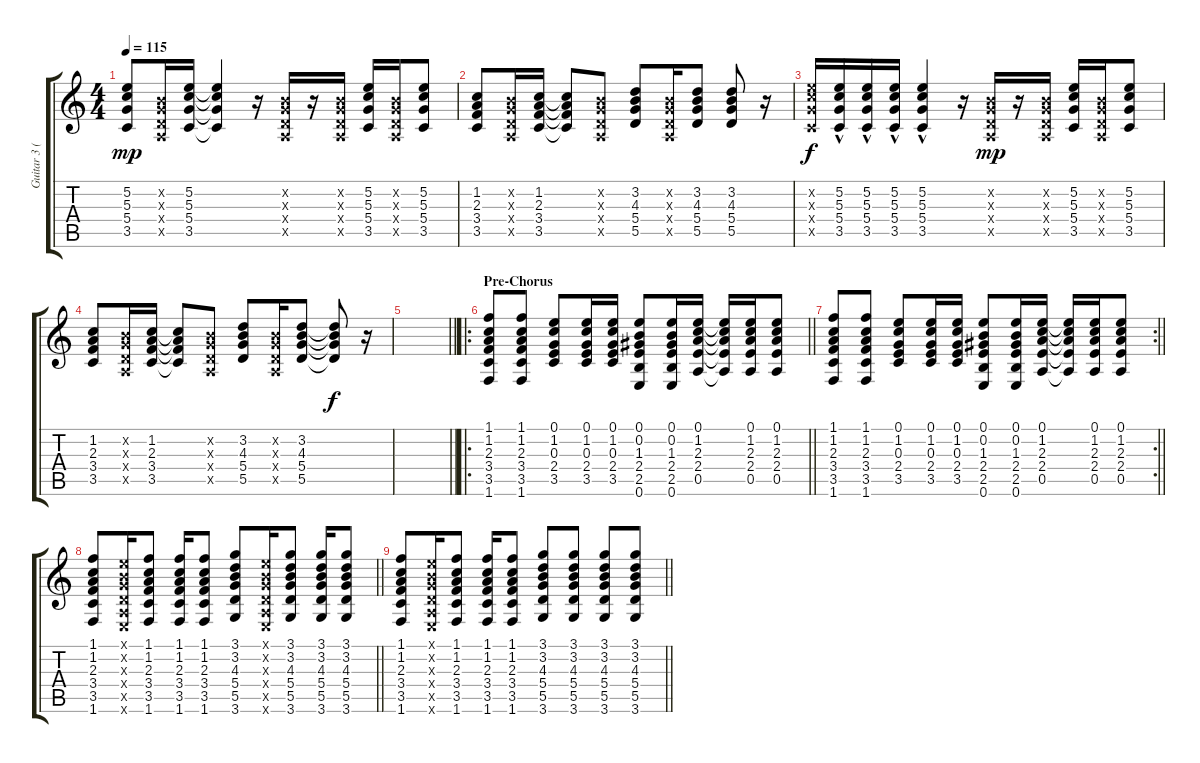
\track ("Guitar 3 (Dist)" "Guitar 3 (") {instrument overdrivenguitar}
\staff {score tabs}
\tuning (E4 B3 G3 D3 A2 E2) {hide}
\ts (4 4)
\tempo 115
\clef g2
\ks c
(5.2 5.3 5.4 3.5).8{dy mp} (0.2{x} 0.3{x} 0.4{x} 0.5{x}).16 (5.2 5.3 5.4 3.5).16 (5.2{t} 5.3{t} 5.4{t} 3.5{t}).4 r.16 (0.2{x} 0.3{x} 0.4{x} 0.5{x}).16 r.16 (0.2{x} 0.3{x} 0.4{x} 0.5{x}).16 (5.2 5.3 5.4 3.5).16 (0.2{x} 0.3{x} 0.4{x} 0.5{x}).16 (5.2 5.3 5.4 3.5).8 |
(1.2 2.3 3.4 3.5).8 (0.2{x} 0.3{x} 0.4{x} 0.5{x}).16 (1.2 2.3 3.4 3.5).16 (1.2{t} 2.3{t} 3.4{t} 3.5{t}).8 (0.2{x} 0.3{x} 0.4{x} 0.5{x}).8 (3.2 4.3 5.4 5.5).8 (0.2{x} 0.3{x} 0.4{x} 0.5{x}).16 (3.2 4.3 5.4 5.5).8 (3.2 4.3 5.4 5.5).8 r.16 |
(5.2{x} 5.3{x} 5.4{x} 3.5{x}).16{dy f} (5.2{hac} 5.3{hac} 5.4{hac} 3.5{hac}).16 (5.2{hac} 5.3{hac} 5.4{hac} 3.5{hac}).16 (5.2{hac} 5.3{hac} 5.4{hac} 3.5{hac}).16 (5.2{hac} 5.3{hac} 5.4{hac} 3.5{hac}).4 r.16 (0.2{x} 0.3{x} 0.4{x} 0.5{x}).16{dy mp} r.16 (0.2{x} 0.3{x} 0.4{x} 0.5{x}).16 (5.2 5.3 5.4 3.5).16 (0.2{x} 0.3{x} 0.4{x} 0.5{x}).16 (5.2 5.3 5.4 3.5).8 |
(1.2 2.3 3.4 3.5).8 (0.2{x} 0.3{x} 0.4{x} 0.5{x}).16 (1.2 2.3 3.4 3.5).16 (1.2{t} 2.3{t} 3.4{t} 3.5{t}).8 (0.2{x} 0.3{x} 0.4{x} 0.5{x}).8 (3.2 4.3 5.4 5.5).8 (0.2{x} 0.3{x} 0.4{x} 0.5{x}).16 (3.2 4.3 5.4 5.5).8 (3.2{t} 4.3{t} 5.4{t} 5.5{t}).8{dy f} r.16 |
\barLineRight lightlight
|
\ro
\section ("" "Pre-Chorus")
\barLineRight lightlight
(1.1 1.2 2.3 3.4 3.5 1.6).8 (1.1 1.2 2.3 3.4 3.5 1.6).8 (0.1 1.2 0.3 2.4 3.5).8 (0.1 1.2 0.3 2.4 3.5).16 (0.1 1.2 0.3 2.4 3.5).16 (0.1 0.2 1.3 2.4 2.5 0.6).8 (0.1 0.2 1.3 2.4 2.5 0.6).16 (0.1 1.2 2.3 2.4 0.5).16 (0.1{t} 1.2{t} 2.3{t} 2.4{t} 0.5{t}).16 (0.1 1.2 2.3 2.4 0.5).16 (0.1 1.2 2.3 2.4 0.5).8 |
\rc 2
\barLineRight lightlight
(1.1 1.2 2.3 3.4 3.5 1.6).8 (1.1 1.2 2.3 3.4 3.5 1.6).8 (0.1 1.2 0.3 2.4 3.5).8 (0.1 1.2 0.3 2.4 3.5).16 (0.1 1.2 0.3 2.4 3.5).16 (0.1 0.2 1.3 2.4 2.5 0.6).8 (0.1 0.2 1.3 2.4 2.5 0.6).16 (0.1 1.2 2.3 2.4 0.5).16 (0.1{t} 1.2{t} 2.3{t} 2.4{t} 0.5{t}).16 (0.1 1.2 2.3 2.4 0.5).16 (0.1 1.2 2.3 2.4 0.5).8 |
\barLineRight lightlight
(1.1 1.2 2.3 3.4 3.5 1.6).8 (0.1{x} 0.2{x} 0.3{x} 0.4{x} 0.5{x} 0.6{x}).16 (1.1 1.2 2.3 3.4 3.5 1.6).8 (1.1 1.2 2.3 3.4 3.5 1.6).16 (1.1 1.2 2.3 3.4 3.5 1.6).8 (3.1 3.2 4.3 5.4 5.5 3.6).8 (0.1{x} 0.2{x} 0.3{x} 0.4{x} 0.5{x} 0.6{x}).16 (3.1 3.2 4.3 5.4 5.5 3.6).8 (3.1 3.2 4.3 5.4 5.5 3.6).16 (3.1 3.2 4.3 5.4 5.5 3.6).8 |
\barLineRight lightlight
(1.1 1.2 2.3 3.4 3.5 1.6).8 (0.1{x} 0.2{x} 0.3{x} 0.4{x} 0.5{x} 0.6{x}).16 (1.1 1.2 2.3 3.4 3.5 1.6).8 (1.1 1.2 2.3 3.4 3.5 1.6).16 (1.1 1.2 2.3 3.4 3.5 1.6).8 (3.1 3.2 4.3 5.4 5.5 3.6).8 (3.1 3.2 4.3 5.4 5.5 3.6).8 (3.1 3.2 4.3 5.4 5.5 3.6).8 (3.1 3.2 4.3 5.4 5.5 3.6).8
